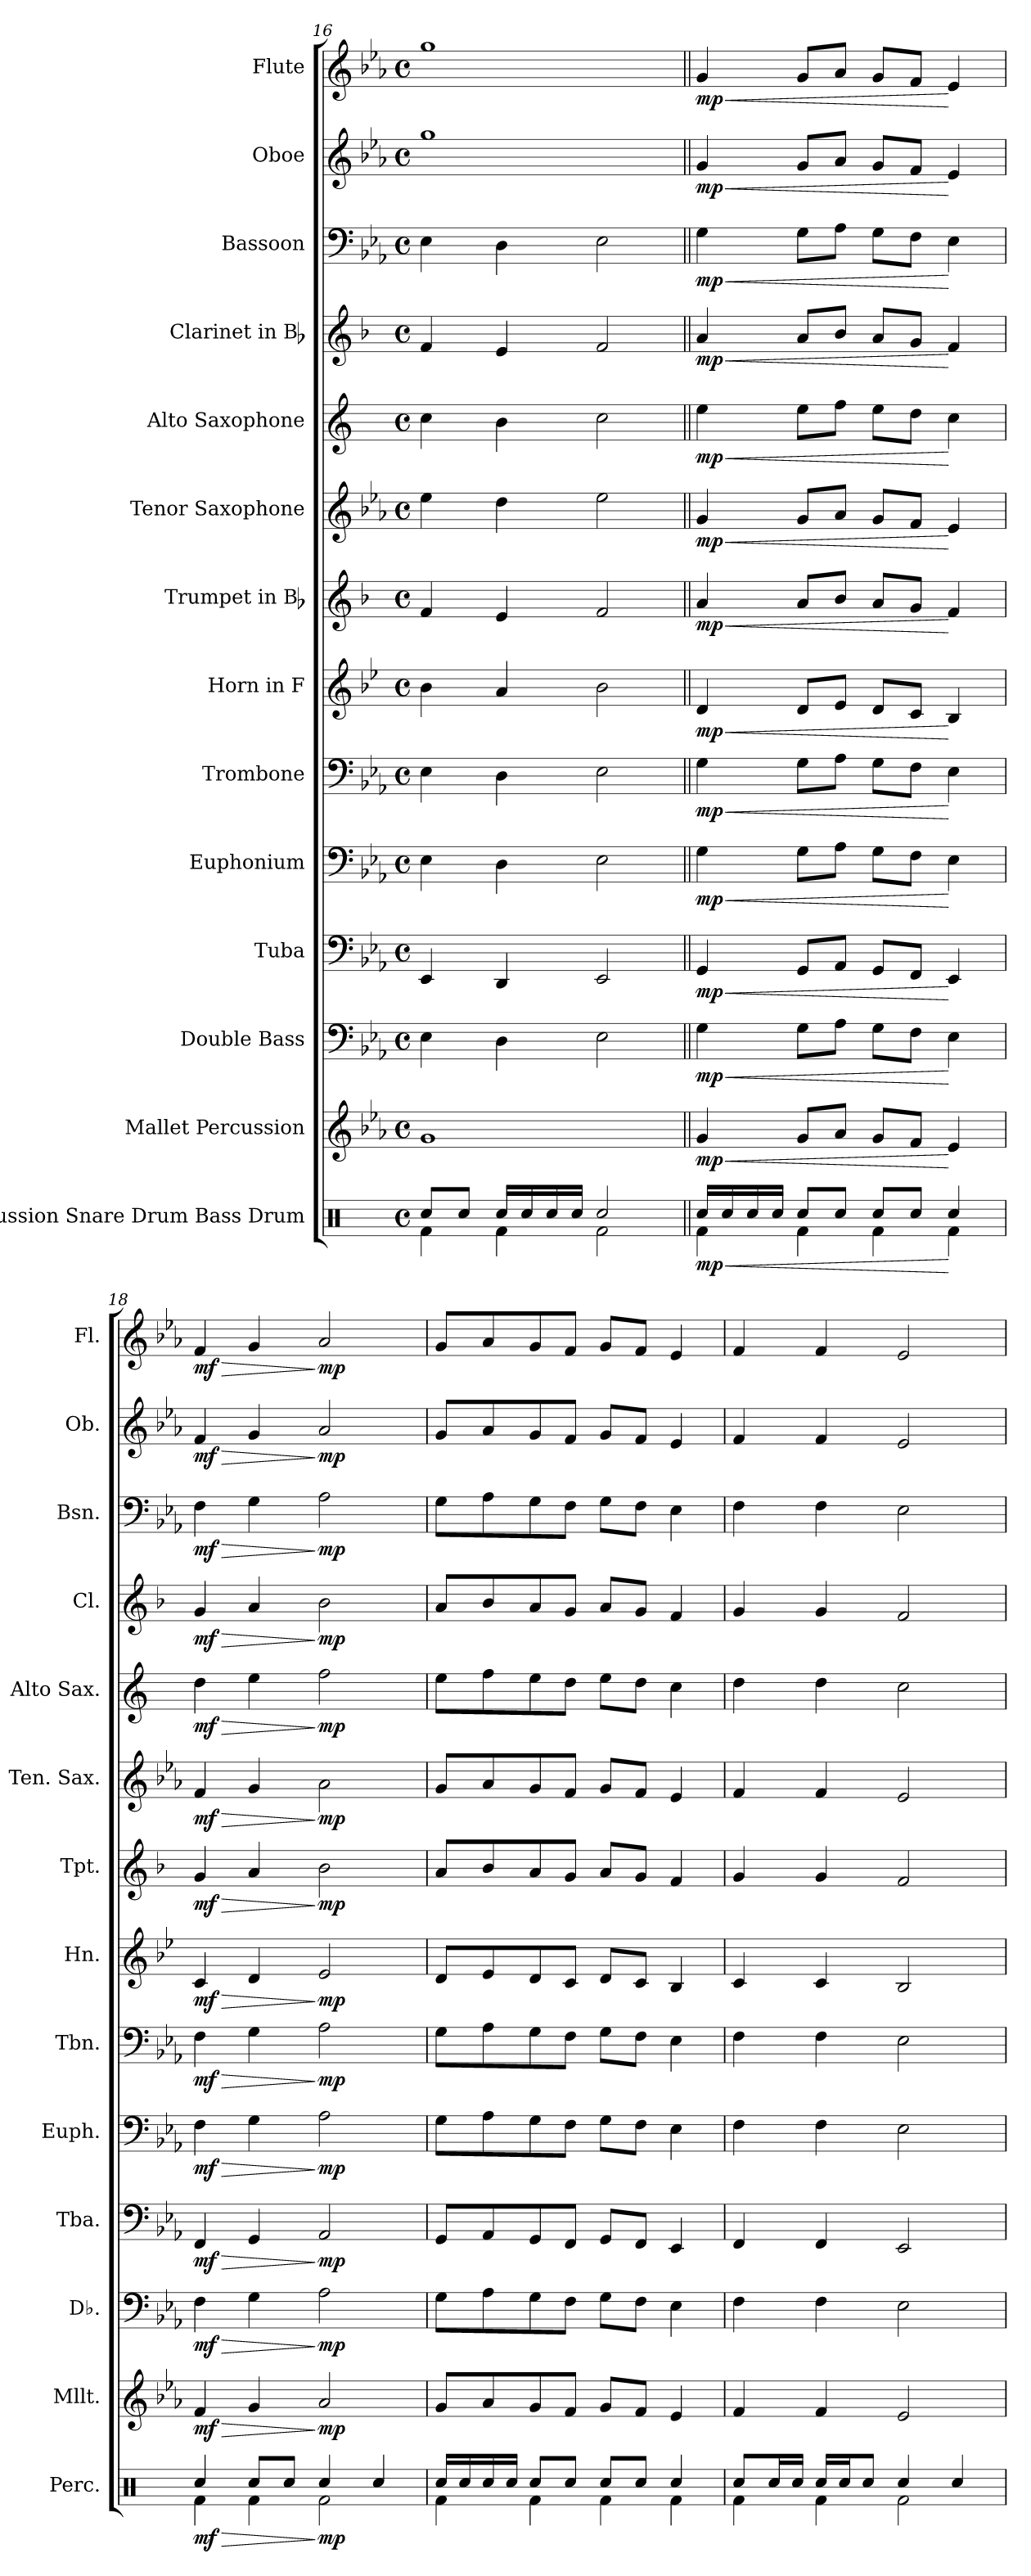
**kern	**dynam	**kern	**dynam	**kern	**dynam	**kern	**dynam	**kern	**dynam	**kern	**dynam	**kern	**dynam	**kern	**dynam	**kern	**dynam	**kern	**dynam	**kern	**dynam	**kern	**dynam	**kern	**dynam	**kern	**dynam
*part14	*part14	*part13	*part13	*part12	*part12	*part11	*part11	*part10	*part10	*part9	*part9	*part8	*part8	*part7	*part7	*part6	*part6	*part5	*part5	*part4	*part4	*part3	*part3	*part2	*part2	*part1	*part1
*staff14	*staff14	*staff13	*staff13	*staff12	*staff12	*staff11	*staff11	*staff10	*staff10	*staff9	*staff9	*staff8	*staff8	*staff7	*staff7	*staff6	*staff6	*staff5	*staff5	*staff4	*staff4	*staff3	*staff3	*staff2	*staff2	*staff1	*staff1
*I"Percussion Snare Drum Bass Drum	*	*I"Mallet Percussion	*	*I"Double Bass	*	*I"Tuba	*	*I"Euphonium	*	*I"Trombone	*	*I"Horn in F	*	*I"Trumpet in Bb	*	*I"Tenor Saxophone	*	*I"Alto Saxophone	*	*I"Clarinet in Bb	*	*I"Bassoon	*	*I"Oboe	*	*I"Flute	*
*I'Perc.	*	*I'Mllt.	*	*I'Db.	*	*I'Tba.	*	*I'Euph.	*	*I'Tbn.	*	*I'Hn.	*	*I'Tpt.	*	*I'Ten. Sax.	*	*I'Alto Sax.	*	*I'Cl.	*	*I'Bsn.	*	*I'Ob.	*	*I'Fl.	*
*clefX	*	*clefG2	*	*clefF4	*	*clefF4	*	*clefF4	*	*clefF4	*	*clefG2	*	*clefG2	*	*clefG2	*	*clefG2	*	*clefG2	*	*clefF4	*	*clefG2	*	*clefG2	*
*	*	*ITrd-14c-24	*	*ITrd7c12	*	*	*	*	*	*	*	*ITrd4c7	*	*ITrd1c2	*	*ITrd8c14	*	*ITrd5c9	*	*ITrd1c2	*	*	*	*	*	*	*
*k[]	*	*k[b-e-a-]	*	*k[b-e-a-]	*	*k[b-e-a-]	*	*k[b-e-a-]	*	*k[b-e-a-]	*	*k[b-e-a-]	*	*k[b-e-a-]	*	*k[b-e-a-]	*	*k[b-e-a-]	*	*k[b-e-a-]	*	*k[b-e-a-]	*	*k[b-e-a-]	*	*k[b-e-a-]	*
*C:	*	*E-:	*	*E-:	*	*E-:	*	*E-:	*	*E-:	*	*E-:	*	*E-:	*	*E-:	*	*E-:	*	*E-:	*	*E-:	*	*E-:	*	*E-:	*
*M4/4	*	*M4/4	*	*M4/4	*	*M4/4	*	*M4/4	*	*M4/4	*	*M4/4	*	*M4/4	*	*M4/4	*	*M4/4	*	*M4/4	*	*M4/4	*	*M4/4	*	*M4/4	*
*met(c)	*	*met(c)	*	*met(c)	*	*met(c)	*	*met(c)	*	*met(c)	*	*met(c)	*	*met(c)	*	*met(c)	*	*met(c)	*	*met(c)	*	*met(c)	*	*met(c)	*	*met(c)	*
=16	=16	=16	=16	=16	=16	=16	=16	=16	=16	=16	=16	=16	=16	=16	=16	=16	=16	=16	=16	=16	=16	=16	=16	=16	=16	=16	=16
*^	*	*	*	*	*	*	*	*	*	*	*	*	*	*	*	*	*	*	*	*	*	*	*	*	*	*	*
8Rcci/L	4Rfi\	.	1gggi	.	4EE-i\	.	4EE-i/	.	4E-i\	.	4E-i\	.	4e-i\	.	4e-i/	.	4e-i\	.	4e-i\	.	4e-i/	.	4E-i\	.	1ggi	.	1ggi	.
8Rcci/J	.	.	.	.	.	.	.	.	.	.	.	.	.	.	.	.	.	.	.	.	.	.	.	.	.	.	.	.
16Rcci/LL	4Rfi\	.	.	.	4DDi\	.	4DDi/	.	4Di\	.	4Di\	.	4di/	.	4di/	.	4di\	.	4di\	.	4di/	.	4Di\	.	.	.	.	.
16Rcci/	.	.	.	.	.	.	.	.	.	.	.	.	.	.	.	.	.	.	.	.	.	.	.	.	.	.	.	.
16Rcci/	.	.	.	.	.	.	.	.	.	.	.	.	.	.	.	.	.	.	.	.	.	.	.	.	.	.	.	.
16Rcci/JJ	.	.	.	.	.	.	.	.	.	.	.	.	.	.	.	.	.	.	.	.	.	.	.	.	.	.	.	.
2Rcci/	2Rfi\	.	.	.	2EE-i\	.	2EE-i/	.	2E-i\	.	2E-i\	.	2e-i\	.	2e-i/	.	2e-i\	.	2e-i\	.	2e-i/	.	2E-i\	.	.	.	.	.
!!LO:PB:g=z
=17||	=17||	=17||	=17||	=17||	=17||	=17||	=17||	=17||	=17||	=17||	=17||	=17||	=17||	=17||	=17||	=17||	=17||	=17||	=17||	=17||	=17||	=17||	=17||	=17||	=17||	=17||	=17||	=17||
!	!	!LO:HP:b	!	!LO:HP:b	!	!LO:HP:b	!	!LO:HP:b	!	!LO:HP:b	!	!LO:HP:b	!	!LO:HP:b	!	!LO:HP:b	!	!LO:HP:b	!	!LO:HP:b	!	!LO:HP:b	!	!LO:HP:b	!	!LO:HP:b	!	!LO:HP:b
16Rcci/LL	4Rfi\	< mp	4gggi/	< mp	4GGi\	< mp	4GGi/	< mp	4Gi\	< mp	4Gi\	< mp	4Gi/	< mp	4gi/	< mp	4Gi/	< mp	4gi\	< mp	4gi/	< mp	4Gi\	< mp	4gi/	< mp	4gi/	< mp
16Rcci/	.	.	.	.	.	.	.	.	.	.	.	.	.	.	.	.	.	.	.	.	.	.	.	.	.	.	.	.
16Rcci/	.	.	.	.	.	.	.	.	.	.	.	.	.	.	.	.	.	.	.	.	.	.	.	.	.	.	.	.
16Rcci/JJ	.	.	.	.	.	.	.	.	.	.	.	.	.	.	.	.	.	.	.	.	.	.	.	.	.	.	.	.
8Rcci/L	4Rfi\	.	8gggi/L	.	8GGi\L	.	8GGi/L	.	8Gi\L	.	8Gi\L	.	8Gi/L	.	8gi/L	.	8Gi/L	.	8gi\L	.	8gi/L	.	8Gi\L	.	8gi/L	.	8gi/L	.
8Rcci/J	.	.	8aaa-i/J	.	8AA-i\J	.	8AA-i/J	.	8A-i\J	.	8A-i\J	.	8A-i/J	.	8a-i/J	.	8A-i/J	.	8a-i\J	.	8a-i/J	.	8A-i\J	.	8a-i/J	.	8a-i/J	.
8Rcci/L	4Rfi\	.	8gggi/L	.	8GGi\L	.	8GGi/L	.	8Gi\L	.	8Gi\L	.	8Gi/L	.	8gi/L	.	8Gi/L	.	8gi\L	.	8gi/L	.	8Gi\L	.	8gi/L	.	8gi/L	.
8Rcci/J	.	.	8fffi/J	.	8FFi\J	.	8FFi/J	.	8Fi\J	.	8Fi\J	.	8Fi/J	.	8fi/J	.	8Fi/J	.	8fi\J	.	8fi/J	.	8Fi\J	.	8fi/J	.	8fi/J	.
4Rcci/	4Rfi\	[	4eee-i/	[	4EE-i\	[	4EE-i/	[	4E-i\	[	4E-i\	[	4E-i/	[	4e-i/	[	4E-i/	[	4e-i\	[	4e-i/	[	4E-i\	[	4e-i/	[	4e-i/	[
=18	=18	=18	=18	=18	=18	=18	=18	=18	=18	=18	=18	=18	=18	=18	=18	=18	=18	=18	=18	=18	=18	=18	=18	=18	=18	=18	=18	=18
!	!	!LO:HP:b	!	!LO:HP:b	!	!LO:HP:b	!	!LO:HP:b	!	!LO:HP:b	!	!LO:HP:b	!	!LO:HP:b	!	!LO:HP:b	!	!LO:HP:b	!	!LO:HP:b	!	!LO:HP:b	!	!LO:HP:b	!	!LO:HP:b	!	!LO:HP:b
4Rcci/	4Rfi\	> mf	4fffi/	> mf	4FFi\	> mf	4FFi/	> mf	4Fi\	> mf	4Fi\	> mf	4Fi/	> mf	4fi/	> mf	4Fi/	> mf	4fi\	> mf	4fi/	> mf	4Fi\	> mf	4fi/	> mf	4fi/	> mf
8Rcci/L	4Rfi\	.	4gggi/	.	4GGi\	.	4GGi/	.	4Gi\	.	4Gi\	.	4Gi/	.	4gi/	.	4Gi/	.	4gi\	.	4gi/	.	4Gi\	.	4gi/	.	4gi/	.
8Rcci/J	.	.	.	.	.	.	.	.	.	.	.	.	.	.	.	.	.	.	.	.	.	.	.	.	.	.	.	.
4Rcci/	2Rfi\	] mp	2aaa-i/	] mp	2AA-i\	] mp	2AA-i/	] mp	2A-i\	] mp	2A-i\	] mp	2A-i/	] mp	2a-i\	] mp	2A-i\	] mp	2a-i\	] mp	2a-i\	] mp	2A-i\	] mp	2a-i/	] mp	2a-i/	] mp
4Rcci/	.	.	.	.	.	.	.	.	.	.	.	.	.	.	.	.	.	.	.	.	.	.	.	.	.	.	.	.
=19	=19	=19	=19	=19	=19	=19	=19	=19	=19	=19	=19	=19	=19	=19	=19	=19	=19	=19	=19	=19	=19	=19	=19	=19	=19	=19	=19	=19
16Rcci/LL	4Rfi\	.	8gggi/L	.	8GGi\L	.	8GGi/L	.	8Gi\L	.	8Gi\L	.	8Gi/L	.	8gi/L	.	8Gi/L	.	8gi\L	.	8gi/L	.	8Gi\L	.	8gi/L	.	8gi/L	.
16Rcci/	.	.	.	.	.	.	.	.	.	.	.	.	.	.	.	.	.	.	.	.	.	.	.	.	.	.	.	.
16Rcci/	.	.	8aaa-i/	.	8AA-i\	.	8AA-i/	.	8A-i\	.	8A-i\	.	8A-i/	.	8a-i/	.	8A-i/	.	8a-i\	.	8a-i/	.	8A-i\	.	8a-i/	.	8a-i/	.
16Rcci/JJ	.	.	.	.	.	.	.	.	.	.	.	.	.	.	.	.	.	.	.	.	.	.	.	.	.	.	.	.
8Rcci/L	4Rfi\	.	8gggi/	.	8GGi\	.	8GGi/	.	8Gi\	.	8Gi\	.	8Gi/	.	8gi/	.	8Gi/	.	8gi\	.	8gi/	.	8Gi\	.	8gi/	.	8gi/	.
8Rcci/J	.	.	8fffi/J	.	8FFi\J	.	8FFi/J	.	8Fi\J	.	8Fi\J	.	8Fi/J	.	8fi/J	.	8Fi/J	.	8fi\J	.	8fi/J	.	8Fi\J	.	8fi/J	.	8fi/J	.
8Rcci/L	4Rfi\	.	8gggi/L	.	8GGi\L	.	8GGi/L	.	8Gi\L	.	8Gi\L	.	8Gi/L	.	8gi/L	.	8Gi/L	.	8gi\L	.	8gi/L	.	8Gi\L	.	8gi/L	.	8gi/L	.
8Rcci/J	.	.	8fffi/J	.	8FFi\J	.	8FFi/J	.	8Fi\J	.	8Fi\J	.	8Fi/J	.	8fi/J	.	8Fi/J	.	8fi\J	.	8fi/J	.	8Fi\J	.	8fi/J	.	8fi/J	.
4Rcci/	4Rfi\	.	4eee-i/	.	4EE-i\	.	4EE-i/	.	4E-i\	.	4E-i\	.	4E-i/	.	4e-i/	.	4E-i/	.	4e-i\	.	4e-i/	.	4E-i\	.	4e-i/	.	4e-i/	.
=20	=20	=20	=20	=20	=20	=20	=20	=20	=20	=20	=20	=20	=20	=20	=20	=20	=20	=20	=20	=20	=20	=20	=20	=20	=20	=20	=20	=20
8Rcci/L	4Rfi\	.	4fffi/	.	4FFi\	.	4FFi/	.	4Fi\	.	4Fi\	.	4Fi/	.	4fi/	.	4Fi/	.	4fi\	.	4fi/	.	4Fi\	.	4fi/	.	4fi/	.
16Rcci/L	.	.	.	.	.	.	.	.	.	.	.	.	.	.	.	.	.	.	.	.	.	.	.	.	.	.	.	.
16Rcci/JJ	.	.	.	.	.	.	.	.	.	.	.	.	.	.	.	.	.	.	.	.	.	.	.	.	.	.	.	.
16Rcci/LL	4Rfi\	.	4fffi/	.	4FFi\	.	4FFi/	.	4Fi\	.	4Fi\	.	4Fi/	.	4fi/	.	4Fi/	.	4fi\	.	4fi/	.	4Fi\	.	4fi/	.	4fi/	.
16Rcci/J	.	.	.	.	.	.	.	.	.	.	.	.	.	.	.	.	.	.	.	.	.	.	.	.	.	.	.	.
8Rcci/J	.	.	.	.	.	.	.	.	.	.	.	.	.	.	.	.	.	.	.	.	.	.	.	.	.	.	.	.
4Rcci/	2Rfi\	.	2eee-i/	.	2EE-i\	.	2EE-i/	.	2E-i\	.	2E-i\	.	2E-i/	.	2e-i/	.	2E-i/	.	2e-i\	.	2e-i/	.	2E-i\	.	2e-i/	.	2e-i/	.
4Rcci/	.	.	.	.	.	.	.	.	.	.	.	.	.	.	.	.	.	.	.	.	.	.	.	.	.	.	.	.
*v	*v	*	*	*	*	*	*	*	*	*	*	*	*	*	*	*	*	*	*	*	*	*	*	*	*	*	*	*
=	=	=	=	=	=	=	=	=	=	=	=	=	=	=	=	=	=	=	=	=	=	=	=	=	=	=	=
*-	*-	*-	*-	*-	*-	*-	*-	*-	*-	*-	*-	*-	*-	*-	*-	*-	*-	*-	*-	*-	*-	*-	*-	*-	*-	*-	*-
